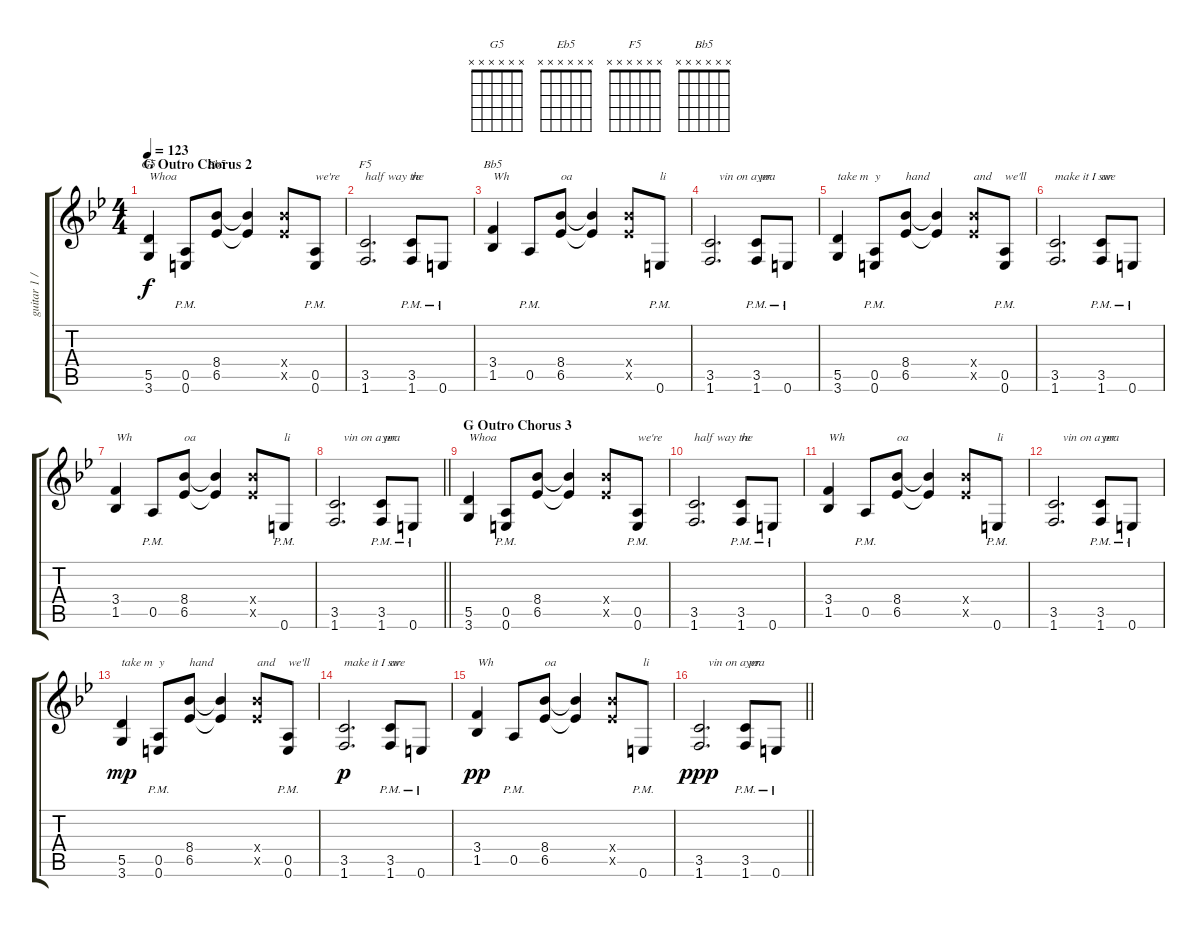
\track ("guitar 1 / talkbox" "guitar 1 /") {instrument distortionguitar}
\staff {score tabs}
\tuning (E4 B3 G3 D3 A2 E2) {hide}
\chord ("G5" x x x x x x)
\chord ("Eb5" x x x x x x)
\chord ("F5" x x x x x x)
\chord ("Bb5" x x x x x x)
\ts (4 4)
\section ("" "G Outro Chorus 2")
\tempo 123
\clef g2
\ks bb
(5.5 3.6).4{ch "G5" txt "Whoa" dy f} (0.5{pm} 0.6{pm}).8 (8.4 6.5).8{ch "Eb5"} (8.4{t} 6.5{t}).4 (8.4{x} 6.5{x}).8 (0.5{pm} 0.6{pm}).8{txt "we're"} |
(3.5 1.6).2{d ch "F5" txt "half way the"} (3.5{pm} 1.6{pm}).8{txt "re"} 0.6{pm}.8 |
(3.4 1.5).4{ch "Bb5" txt "Wh"} 0.5{pm}.8 (8.4 6.5).8{txt "oa"} (8.4{t} 6.5{t}).4 (8.4{x} 6.5{x}).8 0.6{pm}.8{txt "li"} |
(3.5 1.6).2{d txt "   vin on a pra"} (3.5{pm} 1.6{pm}).8{txt "yer"} 0.6{pm}.8 |
(5.5 3.6).4{txt "take m"} (0.5{pm} 0.6{pm}).8{txt "y"} (8.4 6.5).8{txt "hand"} (8.4{t} 6.5{t}).4 (8.4{x} 6.5{x}).8{txt "and"} (0.5{pm} 0.6{pm}).8{txt "we'll"} |
(3.5 1.6).2{d txt "make it I swe"} (3.5{pm} 1.6{pm}).8{txt "ar"} 0.6{pm}.8 |
(3.4 1.5).4{txt "Wh"} 0.5{pm}.8 (8.4 6.5).8{txt "oa"} (8.4{t} 6.5{t}).4 (8.4{x} 6.5{x}).8 0.6{pm}.8{txt "li"} |
\barLineRight lightlight
(3.5 1.6).2{d txt "   vin on a pra"} (3.5{pm} 1.6{pm}).8{txt "yer"} 0.6{pm}.8 |
\section ("" "G Outro Chorus 3")
(5.5 3.6).4{txt "Whoa"} (0.5{pm} 0.6{pm}).8 (8.4 6.5).8 (8.4{t} 6.5{t}).4 (8.4{x} 6.5{x}).8 (0.5{pm} 0.6{pm}).8{txt "we're"} |
(3.5 1.6).2{d txt "half way the"} (3.5{pm} 1.6{pm}).8{txt "re"} 0.6{pm}.8 |
(3.4 1.5).4{txt "Wh"} 0.5{pm}.8 (8.4 6.5).8{txt "oa"} (8.4{t} 6.5{t}).4 (8.4{x} 6.5{x}).8 0.6{pm}.8{txt "li"} |
(3.5 1.6).2{d txt "   vin on a pra"} (3.5{pm} 1.6{pm}).8{txt "yer"} 0.6{pm}.8 |
(5.5 3.6).4{txt "take m" dy mp} (0.5{pm} 0.6{pm}).8{txt "y"} (8.4 6.5).8{txt "hand"} (8.4{t} 6.5{t}).4 (8.4{x} 6.5{x}).8{txt "and"} (0.5{pm} 0.6{pm}).8{txt "we'll"} |
(3.5 1.6).2{d txt "make it I swe" dy p} (3.5{pm} 1.6{pm}).8{txt "ar"} 0.6{pm}.8 |
(3.4 1.5).4{txt "Wh" dy pp} 0.5{pm}.8 (8.4 6.5).8{txt "oa"} (8.4{t} 6.5{t}).4 (8.4{x} 6.5{x}).8 0.6{pm}.8{txt "li"} |
\barLineRight lightlight
(3.5 1.6).2{d txt "   vin on a pra" dy ppp} (3.5{pm} 1.6{pm}).8{txt "yer"} 0.6{pm}.8
